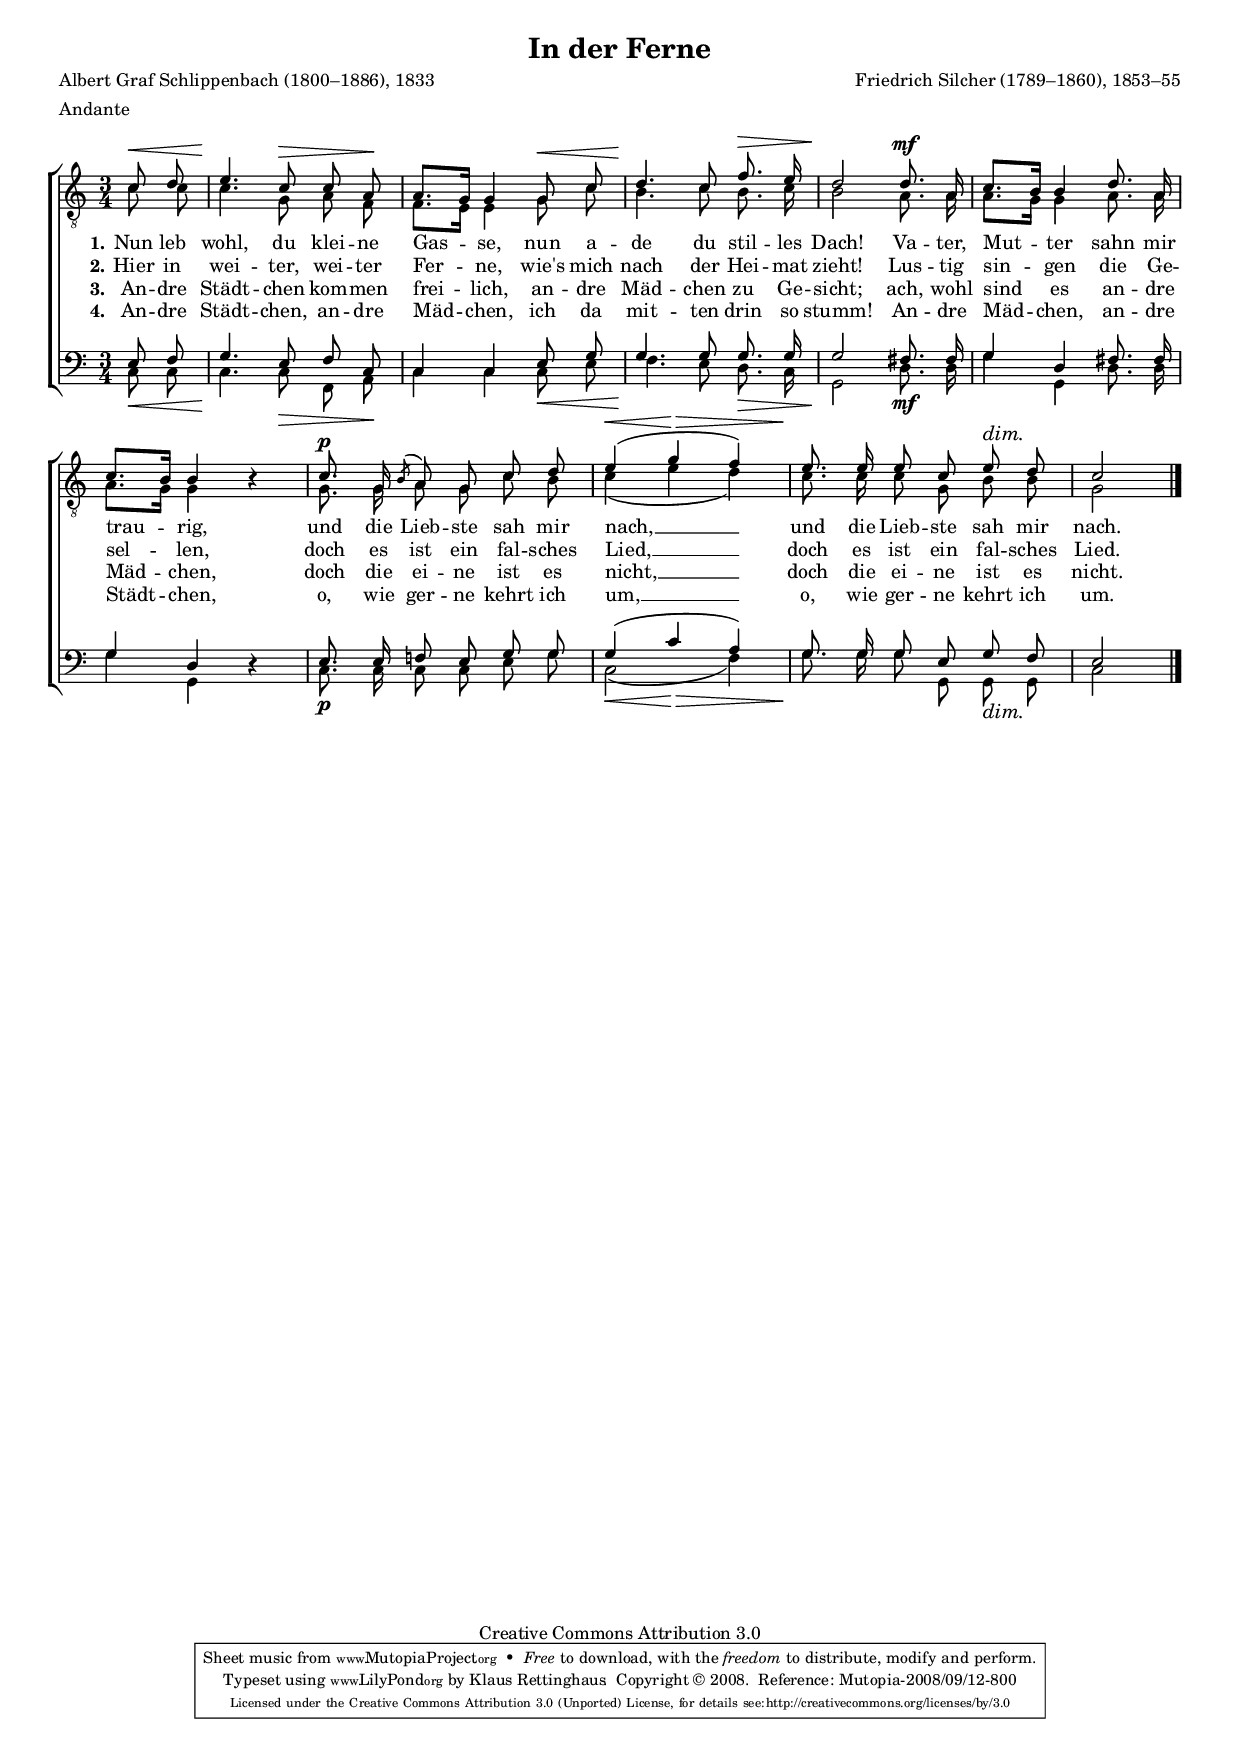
#(set-global-staff-size 15.5) 
#(ly:set-option 'point-and-click #f) 

\version "2.10" 

global = { \key c \major \time 3/4 \tempo 4=66 } 

TAFerne = \relative c' 
{ 
\partial 4 
a'8\< b cis4.\! a8\> a fis\! fis8.[ e16] e4 
e8\< a b4.\! a8 d8.\> cis16 b2\!
b8.\mf fis16 a8.[ gis16] gis4 
b8. fis16 a8.[ gis16] gis4 \oneVoice r \voiceOne 
a8.\p e16 \acciaccatura gis8 fis e a b cis4(\< e\> d) 
\setTextDim 
cis8.\! cis16 cis8 a cis\> b a2\! 
\bar "|." 
} 

TBFerne = \relative c' 
{ 
\partial 4 
c8 c c4. g8 a f f8.[ e16] e4 
g8 c b4. c8 b8. c16 b2 
a8. a16 a8.[ g16] g4 
a8. a16 a8.[ g16] g4 s 
g8. g16 a8 g c b c4( e d) 
c8. c16 c8 g b b g2 
\bar "|." 
} 

BAFerne = \relative c 
{ 
\partial 4 
e8 f g4. e8 f c c4 c 
e8 g g4. g8 g8. g16 g2 
fis8. fis16 g4 d 
fis8. fis16 g4 d \oneVoice r \voiceOne 
e8. e16 f!8 e g g g4( c a) 
g8. g16 g8 e g f e2 
\bar "|." 
} 

BBFerne = \relative c 
{ 
\partial 4 
c8\< c c4.\! c8\> f, a\! c4 c 
c8\< e f4.\! e8 d8.\> c16 g2\!
d'8.\mf d16 g4 g, 
d'8. d16 g4 g, s
c8.\p c16 c8 c e g <<c,2(\< {s4 s\>}>> f) 
\setTextDim 
g8.\! g16 g8 g, g\> g c2\! 
\bar "|." 
} 


LFerneA = \lyricmode {
\set stanza = "1." 
Nun leb wohl, du klei -- ne Gas -- se, 
nun a -- de du stil -- les Dach! 
Va -- ter, Mut -- ter sahn mir trau -- rig, 
und die Lieb -- ste sah mir nach, __ 
und die Lieb -- ste sah mir nach. 
}

LFerneB = \lyricmode {
\set stanza = "2." 
Hier in wei -- ter, wei -- ter Fer -- ne, 
wie's mich nach der Hei -- mat zieht! 
Lus -- tig sin -- gen die Ge -- sel -- len, 
doch es ist ein fal -- sches Lied, __ 
doch es ist ein fal -- sches Lied. 
}

LFerneC = \lyricmode {
\set stanza = "3." 
An -- dre Städt -- chen kom -- men frei -- lich, 
an -- dre Mäd -- chen zu Ge -- sicht; 
ach, wohl sind es an -- dre Mäd -- chen, 
doch die ei -- ne ist es nicht, __ 
doch die ei -- ne ist es nicht. 
}

LFerneD = \lyricmode {
\set stanza = "4." 
An -- dre Städt -- chen, an -- dre Mäd -- chen, 
ich da mit -- ten drin so stumm! 
An -- dre Mäd -- chen, an -- dre Städt -- chen, 
o, wie ger -- ne kehrt ich um, __ 
o, wie ger -- ne kehrt ich um. 
}

%--------------------

\header {
 kaisernumber = "222"
 comment = ""
 footnote = ""
 
 title = "In der Ferne"
 subtitle = ""
 composer = "Friedrich Silcher (1789–1860), 1853–55"
 opus = ""
 meter = \markup {Andante}
 arranger = ""
 poet = "Albert Graf Schlippenbach (1800–1886), 1833"
 
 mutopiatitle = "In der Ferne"
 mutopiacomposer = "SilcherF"
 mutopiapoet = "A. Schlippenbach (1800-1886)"
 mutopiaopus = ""
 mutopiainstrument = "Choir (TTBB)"
 date = "1850s"
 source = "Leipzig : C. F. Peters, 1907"
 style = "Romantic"
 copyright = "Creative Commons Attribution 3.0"
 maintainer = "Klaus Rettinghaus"
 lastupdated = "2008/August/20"
 
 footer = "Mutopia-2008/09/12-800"
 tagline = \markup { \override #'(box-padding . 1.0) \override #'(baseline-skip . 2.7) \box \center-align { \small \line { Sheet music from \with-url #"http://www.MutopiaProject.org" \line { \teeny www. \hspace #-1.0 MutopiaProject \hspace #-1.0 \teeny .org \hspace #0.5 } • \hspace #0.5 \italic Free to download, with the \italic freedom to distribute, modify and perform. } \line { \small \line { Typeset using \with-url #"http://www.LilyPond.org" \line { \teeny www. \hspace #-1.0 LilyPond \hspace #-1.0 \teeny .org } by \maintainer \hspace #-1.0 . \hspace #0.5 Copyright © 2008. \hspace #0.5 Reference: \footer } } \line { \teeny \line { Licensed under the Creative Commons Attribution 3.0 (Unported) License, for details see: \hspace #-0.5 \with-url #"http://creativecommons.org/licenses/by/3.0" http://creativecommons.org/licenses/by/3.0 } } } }
} 

\score { 
\context ChoirStaff 
	<< 
	\context Staff = TenorStaff 
	<< 
	\set Staff.midiInstrument = "voice oohs" 
			\clef "G_8" 
			\context Voice = TenorA { \voiceOne 
				<< 
				\autoBeamOff 
				\dynamicUp 
				\global \transpose a c \TAFerne 
				>> } 
			\context Voice = TenorB { \voiceTwo 
 				<< 
				\autoBeamOff 
				\global \TBFerne 
				>> } 
			>> 
	\context Lyrics = verseone 
	\context Lyrics = versetwo 
	\context Lyrics = versethree 
	\context Lyrics = versefour 
	\context Staff = BassStaff 
	<< 
	\set Staff.midiInstrument = "voice oohs" 
			\clef "F" 
			\context Voice = BassA { \voiceOne 
				<< 
				\autoBeamOff 
				\dynamicUp 
				\global \BAFerne 
				>> } 
			\context Voice = BassB { \voiceTwo 
				<< 
				\autoBeamOff 
				\dynamicDown 
				\global \BBFerne 
				>> } 
		>> 
	\context Lyrics = verseone \lyricsto TenorA \LFerneA 
	\context Lyrics = versetwo \lyricsto TenorA \LFerneB 
	\context Lyrics = versethree \lyricsto TenorA \LFerneC 
	\context Lyrics = versefour \lyricsto TenorA \LFerneD 
	>> 

\layout {
indent = 0.0\cm
\context {\Score 
\remove "Bar_number_engraver"
\override MetronomeMark #'transparent = ##t 
\override DynamicTextSpanner #'dash-period = #-1.0 
\override BreathingSign #'text = #(make-musicglyph-markup "scripts.rvarcomma") 
}
\context {\Staff 
\override VerticalAxisGroup #'minimum-Y-extent = #'(-1 . 1) 
}
}

\midi {
\context { \Voice 
\remove "Dynamic_performer" 
}
}

}
